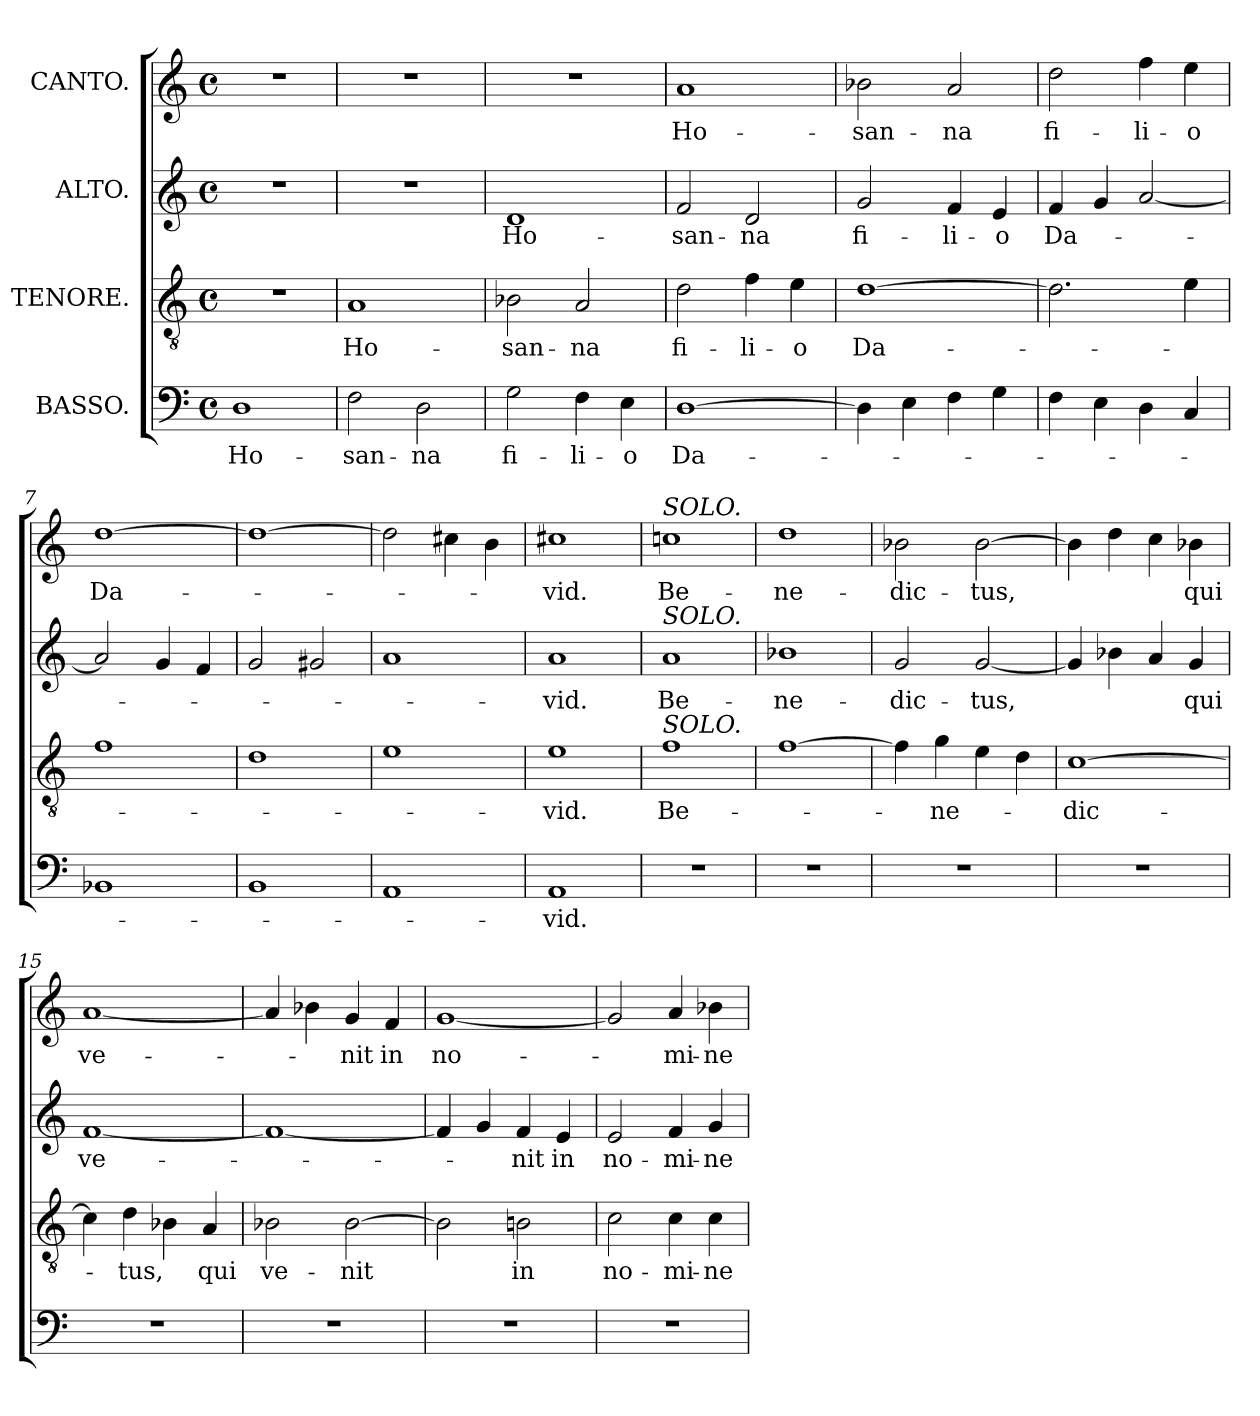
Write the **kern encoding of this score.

**kern	**text	**kern	**text	**kern	**text	**kern	**text
*part4	*part4	*part3	*part3	*part2	*part2	*part1	*part1
*staff4	*staff4	*staff3	*staff3	*staff2	*staff2	*staff1	*staff1
*I"BASSO.	*	*I"TENORE.	*	*I"ALTO.	*	*I"CANTO.	*
*clefF4	*	*clefGv2	*	*clefG2	*	*clefG2	*
*k[]	*	*k[]	*	*k[]	*	*k[]	*
*M4/4	*	*M4/4	*	*M4/4	*	*M4/4	*
*met(c)	*	*met(c)	*	*met(c)	*	*met(c)	*
=1	=1	=1	=1	=1	=1	=1	=1
!	!LO:LY:b	!	!	!	!	!	!
1D	Ho-	1r	.	1r	.	1r	.
=2	=2	=2	=2	=2	=2	=2	=2
!	!LO:LY:b	!	!LO:LY:b	!	!	!	!
2F\	-san-	1A	Ho-	1r	.	1r	.
!	!LO:LY:b	!	!	!	!	!	!
2D\	-na	.	.	.	.	.	.
=3	=3	=3	=3	=3	=3	=3	=3
!	!LO:LY:b	!	!LO:LY:b	!	!LO:LY:b	!	!
2G\	fi-	2B-X\	-san-	1d	Ho-	1r	.
!	!LO:LY:b	!	!LO:LY:b	!	!	!	!
4F\	li-	2A/	-na	.	.	.	.
!	!LO:LY:b	!	!	!	!	!	!
4E\	-o	.	.	.	.	.	.
=4	=4	=4	=4	=4	=4	=4	=4
!	!LO:LY:b	!	!LO:LY:b	!	!LO:LY:b	!	!LO:LY:b
[1D	Da-	2d\	fi-	2f/	-san-	1a	Ho-
!	!	!	!LO:LY:b	!	!LO:LY:b	!	!
.	.	4f\	li-	2d/	-na	.	.
!	!	!	!LO:LY:b	!	!	!	!
.	.	4e\	-o	.	.	.	.
=5	=5	=5	=5	=5	=5	=5	=5
!	!	!	!LO:LY:b	!	!LO:LY:b	!	!LO:LY:b
4D\]	.	[1d	Da-	2g/	fi-	2b-X\	-san-
4E\	.	.	.	.	.	.	.
!	!	!	!	!	!LO:LY:b	!	!LO:LY:b
4F\	.	.	.	4f/	li-	2a/	-na
!	!	!	!	!	!LO:LY:b	!	!
4G\	.	.	.	4e/	-o	.	.
!!LO:LB:g=z
=6	=6	=6	=6	=6	=6	=6	=6
!	!	!	!	!	!LO:LY:b	!	!LO:LY:b
4F\	.	2.d\]	.	4f/	Da-	2dd\	fi-
4E\	.	.	.	4g/	.	.	.
!	!	!	!	!	!	!	!LO:LY:b
4D\	.	.	.	[2a/	.	4ff\	li-
!	!	!	!	!	!	!	!LO:LY:b
4C/	.	4e\	.	.	.	4ee\	-o
=7	=7	=7	=7	=7	=7	=7	=7
!	!	!	!	!	!	!	!LO:LY:b
1BB-X	.	1f	.	2a/]	.	[1dd	Da-
.	.	.	.	4g/	.	.	.
.	.	.	.	4f/	.	.	.
=8	=8	=8	=8	=8	=8	=8	=8
1BB	.	1d	.	2g/	.	1dd_	.
.	.	.	.	2g#X/	.	.	.
=9	=9	=9	=9	=9	=9	=9	=9
1AA	.	1e	.	1a	.	2dd\]	.
.	.	.	.	.	.	4cc#X\	.
.	.	.	.	.	.	4b\	.
=10	=10	=10	=10	=10	=10	=10	=10
!	!LO:LY:b	!	!LO:LY:b	!	!LO:LY:b	!	!LO:LY:b
1AA	vid.	1e	vid.	1a	vid.	1cc#X	vid.
=11	=11	=11	=11	=11	=11	=11	=11
!	!	!	!	!	!	!LO:TX:a:i:t=SOLO.	!
!	!	!	!	!LO:TX:a:i:t=SOLO.	!	!	!
!	!	!LO:TX:a:i:t=SOLO.	!	!	!	!	!
!	!	!	!LO:LY:b	!	!LO:LY:b	!	!LO:LY:b
1r	.	1f	Be-	1a	Be-	1ccn	Be-
=12	=12	=12	=12	=12	=12	=12	=12
!	!	!	!	!	!LO:LY:b	!	!LO:LY:b
1r	.	[1f	.	1b-X	-ne-	1dd	-ne-
!!LO:LB:g=z
=13	=13	=13	=13	=13	=13	=13	=13
!	!	!	!	!	!LO:LY:b	!	!LO:LY:b
1r	.	4f\]	.	2g/	-dic-	2b-X\	-dic-
!	!	!	!LO:LY:b	!	!	!	!
.	.	4g\	-ne-	.	.	.	.
!	!	!	!	!	!LO:LY:b	!	!LO:LY:b
.	.	4e\	.	[2g/	-tus,	[2b-\	-tus,
.	.	4d\	.	.	.	.	.
=14	=14	=14	=14	=14	=14	=14	=14
!	!	!	!LO:LY:b	!	!	!	!
1r	.	[1c	-dic-	4g/]	.	4b-\]	.
.	.	.	.	4b-X\	.	4dd\	.
.	.	.	.	4a/	.	4cc\	.
!	!	!	!	!	!LO:LY:b	!	!LO:LY:b
.	.	.	.	4g/	qui	4b-X\	qui
=15	=15	=15	=15	=15	=15	=15	=15
!	!	!	!	!	!LO:LY:b	!	!LO:LY:b
1r	.	4c\]	.	[1f	ve-	[1a	ve-
!	!	!	!LO:LY:b	!	!	!	!
.	.	4d\	-tus,	.	.	.	.
.	.	4B-X\	.	.	.	.	.
!	!	!	!LO:LY:b	!	!	!	!
.	.	4A/	qui	.	.	.	.
=16	=16	=16	=16	=16	=16	=16	=16
!	!	!	!LO:LY:b	!	!	!	!
1r	.	2B-X\	ve-	1f_	.	4a/]	.
.	.	.	.	.	.	4b-X\	.
!	!	!	!LO:LY:b	!	!	!	!LO:LY:b
.	.	[2B-\	-nit	.	.	4g/	-nit
!	!	!	!	!	!	!	!LO:LY:b
.	.	.	.	.	.	4f/	in
=17	=17	=17	=17	=17	=17	=17	=17
!	!	!	!	!	!	!	!LO:LY:b
1r	.	2B-\]	.	4f/]	.	[1g	no-
.	.	.	.	4g/	.	.	.
!	!	!	!LO:LY:b	!	!LO:LY:b	!	!
.	.	2Bn\	in	4f/	-nit	.	.
!	!	!	!	!	!LO:LY:b	!	!
.	.	.	.	4e/	in	.	.
!!LO:PB:g=z
=18	=18	=18	=18	=18	=18	=18	=18
!	!	!	!LO:LY:b	!	!LO:LY:b	!	!
1r	.	2c\	no-	2e/	no-	2g/]	.
!	!	!	!LO:LY:b	!	!LO:LY:b	!	!LO:LY:b
.	.	4c\	-mi-	4f/	-mi-	4a/	mi-
!	!	!	!LO:LY:b	!	!LO:LY:b	!	!LO:LY:b
.	.	4c\	-ne	4g/	-ne	4b-X\	-ne
=	=	=	=	=	=	=	=
*-	*-	*-	*-	*-	*-	*-	*-
